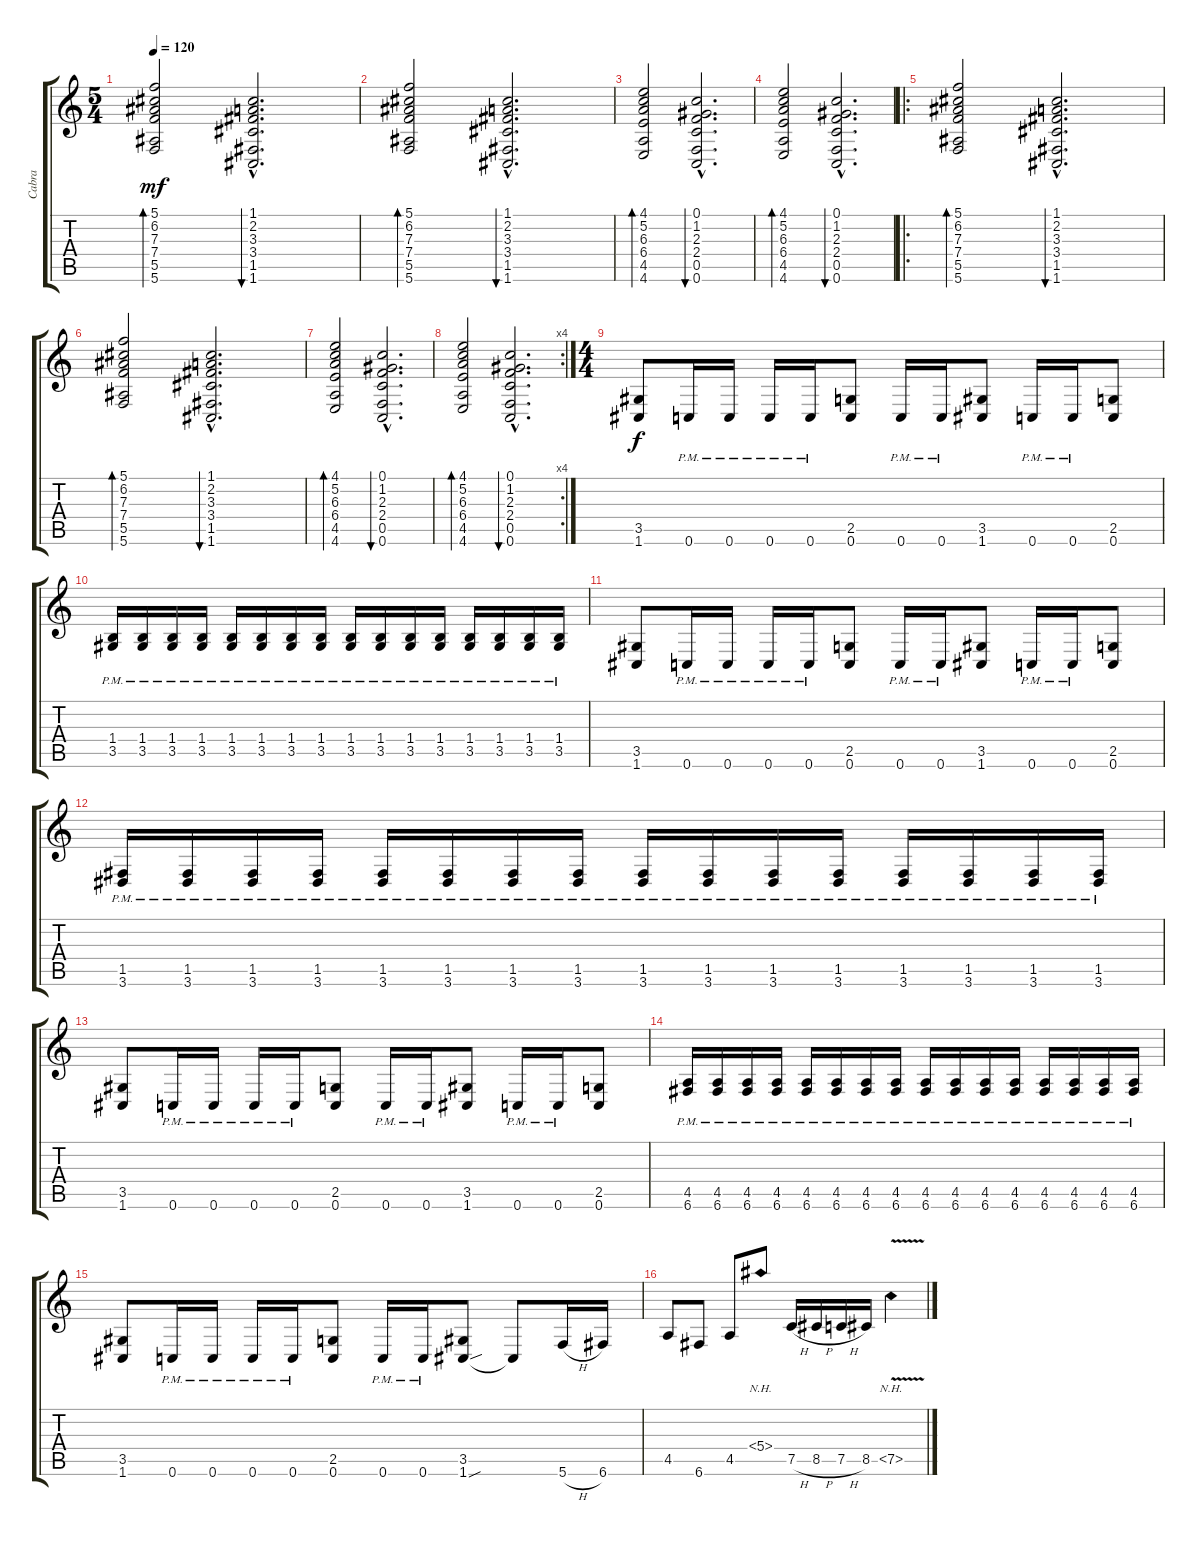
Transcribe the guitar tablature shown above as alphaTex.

\track ("Cabra" "Cabra") {instrument distortionguitar}
\staff {score tabs}
\tuning (C4 G3 Eb3 Bb2 F2 C2) {hide}
\ts (5 4)
\tempo 120
\clef g2
\ks c
(5.1 6.2 7.3 7.4 5.5 5.6).2{bd 60 dy mf} (1.1{hac} 2.2{hac} 3.3{hac} 3.4{hac} 1.5{hac} 1.6{hac}).2{d bu 60} |
(5.1 6.2 7.3 7.4 5.5 5.6).2{bd 60} (1.1{hac} 2.2{hac} 3.3{hac} 3.4{hac} 1.5{hac} 1.6{hac}).2{d bu 60} |
(4.1 5.2 6.3 6.4 4.5 4.6).2{bd 60} (0.1{hac} 1.2{hac} 2.3{hac} 2.4{hac} 0.5{hac} 0.6{hac}).2{d bu 60} |
(4.1 5.2 6.3 6.4 4.5 4.6).2{bd 60} (0.1{hac} 1.2{hac} 2.3{hac} 2.4{hac} 0.5{hac} 0.6{hac}).2{d bu 60} |
\ro
(5.1 6.2 7.3 7.4 5.5 5.6).2{bd 60} (1.1{hac} 2.2{hac} 3.3{hac} 3.4{hac} 1.5{hac} 1.6{hac}).2{d bu 60} |
(5.1 6.2 7.3 7.4 5.5 5.6).2{bd 60} (1.1{hac} 2.2{hac} 3.3{hac} 3.4{hac} 1.5{hac} 1.6{hac}).2{d bu 60} |
(4.1 5.2 6.3 6.4 4.5 4.6).2{bd 60} (0.1{hac} 1.2{hac} 2.3{hac} 2.4{hac} 0.5{hac} 0.6{hac}).2{d bu 60} |
\rc 4
(4.1 5.2 6.3 6.4 4.5 4.6).2{bd 60} (0.1{hac} 1.2{hac} 2.3{hac} 2.4{hac} 0.5{hac} 0.6{hac}).2{d bu 60} |
\ts (4 4)
(3.5 1.6).8{dy f} 0.6{pm}.16 0.6{pm}.16 0.6{pm}.16 0.6{pm}.16 (2.5 0.6).8 0.6{pm}.16 0.6{pm}.16 (3.5 1.6).8 0.6{pm}.16 0.6{pm}.16 (2.5 0.6).8 |
(1.4{pm} 3.5{pm}).16 (1.4{pm} 3.5{pm}).16 (1.4{pm} 3.5{pm}).16 (1.4{pm} 3.5{pm}).16 (1.4{pm} 3.5{pm}).16 (1.4{pm} 3.5{pm}).16 (1.4{pm} 3.5{pm}).16 (1.4{pm} 3.5{pm}).16 (1.4{pm} 3.5{pm}).16 (1.4{pm} 3.5{pm}).16 (1.4{pm} 3.5{pm}).16 (1.4{pm} 3.5{pm}).16 (1.4{pm} 3.5{pm}).16 (1.4{pm} 3.5{pm}).16 (1.4{pm} 3.5{pm}).16 (1.4{pm} 3.5{pm}).16 |
(3.5 1.6).8 0.6{pm}.16 0.6{pm}.16 0.6{pm}.16 0.6{pm}.16 (2.5 0.6).8 0.6{pm}.16 0.6{pm}.16 (3.5 1.6).8 0.6{pm}.16 0.6{pm}.16 (2.5 0.6).8 |
(1.5{pm} 3.6{pm}).16 (1.5{pm} 3.6{pm}).16 (1.5{pm} 3.6{pm}).16 (1.5{pm} 3.6{pm}).16 (1.5{pm} 3.6{pm}).16 (1.5{pm} 3.6{pm}).16 (1.5{pm} 3.6{pm}).16 (1.5{pm} 3.6{pm}).16 (1.5{pm} 3.6{pm}).16 (1.5{pm} 3.6{pm}).16 (1.5{pm} 3.6{pm}).16 (1.5{pm} 3.6{pm}).16 (1.5{pm} 3.6{pm}).16 (1.5{pm} 3.6{pm}).16 (1.5{pm} 3.6{pm}).16 (1.5{pm} 3.6{pm}).16 |
(3.5 1.6).8 0.6{pm}.16 0.6{pm}.16 0.6{pm}.16 0.6{pm}.16 (2.5 0.6).8 0.6{pm}.16 0.6{pm}.16 (3.5 1.6).8 0.6{pm}.16 0.6{pm}.16 (2.5 0.6).8 |
(4.5{pm} 6.6{pm}).16 (4.5{pm} 6.6{pm}).16 (4.5{pm} 6.6{pm}).16 (4.5{pm} 6.6{pm}).16 (4.5{pm} 6.6{pm}).16 (4.5{pm} 6.6{pm}).16 (4.5{pm} 6.6{pm}).16 (4.5{pm} 6.6{pm}).16 (4.5{pm} 6.6{pm}).16 (4.5{pm} 6.6{pm}).16 (4.5{pm} 6.6{pm}).16 (4.5{pm} 6.6{pm}).16 (4.5{pm} 6.6{pm}).16 (4.5{pm} 6.6{pm}).16 (4.5{pm} 6.6{pm}).16 (4.5{pm} 6.6{pm}).16 |
(3.5 1.6).8 0.6{pm}.16 0.6{pm}.16 0.6{pm}.16 0.6{pm}.16 (2.5 0.6).8 0.6{pm}.16 0.6{pm}.16 (3.5 1.6{sou}).8 1.6{t}.8 5.6{h}.16 6.6.16 |
4.5.8 6.6.8 4.5.8 5.4{nh}.8 7.5{h}.16 8.5{h}.16 7.5{h}.16 8.5.16 7.5{nh v}.4
